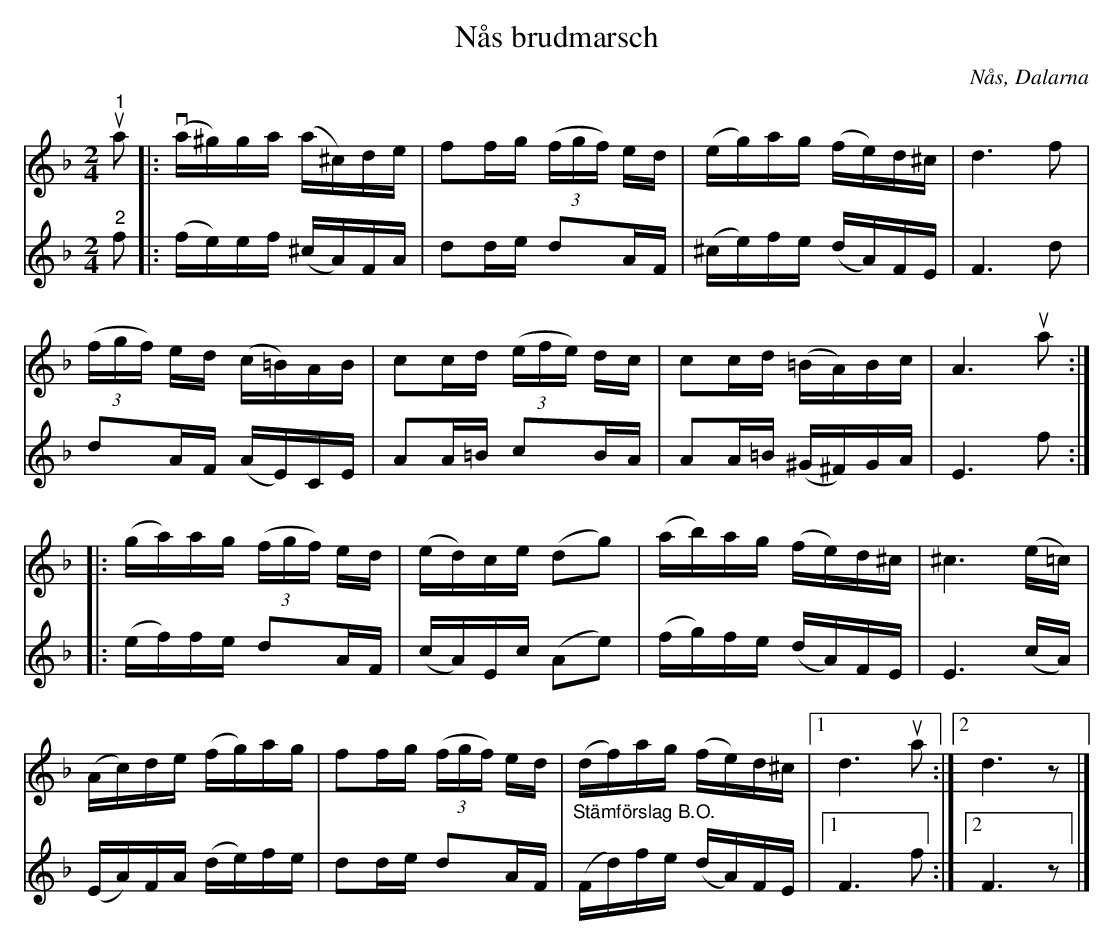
X:1
T:Nås brudmarsch
O:Nås, Dalarna
L:1/16
M:2/4
K:Dm
V:1
"^1"u a2 |:v (a^g)ga (a^c)de | f2fg (3(fgf) ed | (eg)ag (fe)d^c | d6 f2 |
(3(fgf) ed (c=B)AB | c2cd (3(efe) dc | c2cd (=BA)Bc | A6u a2 ::
(ga)ag (3(fgf) ed | (ed)ce (d2g2) | (ab)ag (fe)d^c | ^c6 (e=c) |
(Ac)de (fg)ag | f2fg (3(fgf) ed | (df)ag (fe)d^c |1 d6u a2 :|2 d6 z2 |]
V:2
"^2" f2 |: (fe)ef (^cA)FA | d2de d2AF | (^ce)fe (dA)FE | F6 d2 |
d2AF (AE)CE | A2A=B c2BA | A2A=B (^G^F)GA | E6 f2 ::
(ef)fe d2AF | (cA)Ec (A2e2) | (fg)fe (dA)FE | E6 (cA) |
(EA)FA (de)fe | d2de d2AF | "^Stämförslag B.O." (Fd)fe (dA)FE |1 F6 f2 :|2 F6 z2 |]
